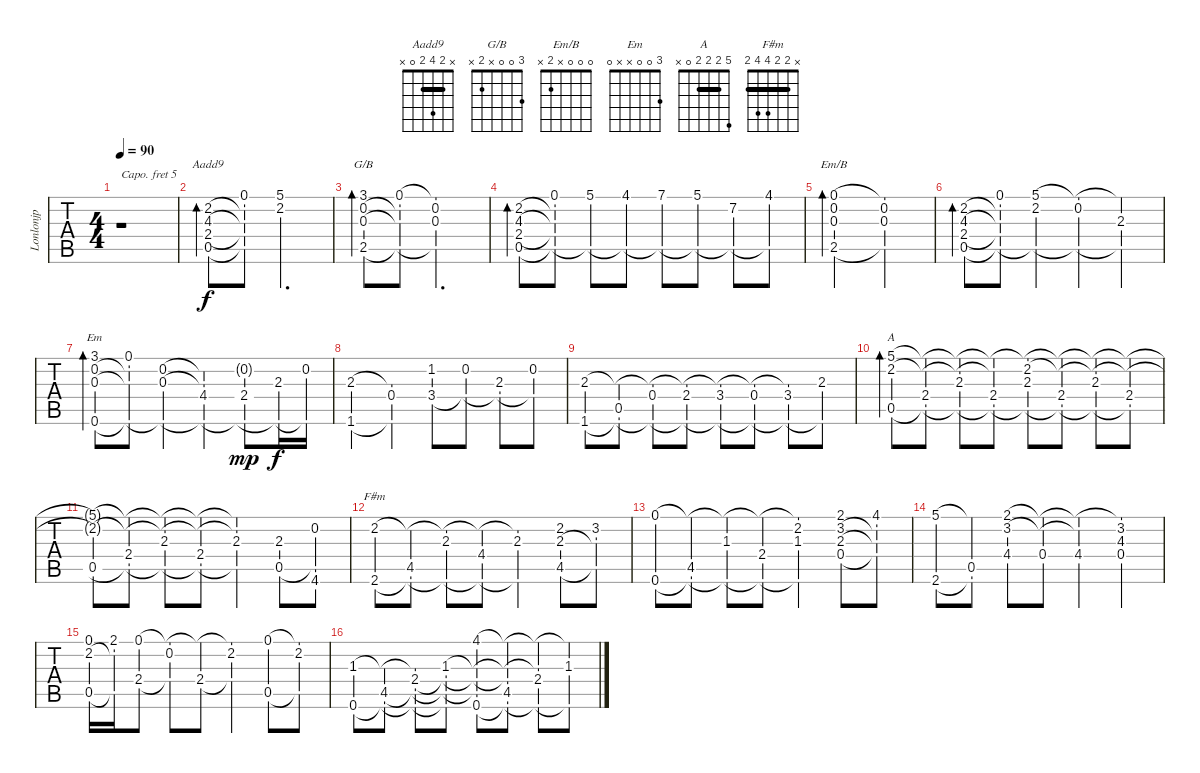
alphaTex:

\track ("Lonlonjp" "Lonlonjp") {instrument acousticguitarnylon}
\staff {tabs}
\capo 5
\tuning (E4 B3 G3 D3 A2 E2) {hide}
\chord ("Aadd9" x 2 4 2 0 x) {barre 2}
\chord ("G/B" 3 0 0 x 2 x)
\chord ("Em/B" 0 0 0 x 2 x)
\chord ("Em" 3 0 0 x x 0)
\chord ("A" 5 2 2 2 0 x) {barre 2}
\chord ("F#m" x 2 2 4 4 2) {barre 2}
\ts (4 4)
\tempo 90
\clef g2
\ks c
r.1{dy f instrument acousticguitarnylon} |
(2.2 4.3 2.4 0.5).8{bd 30 ch "Aadd9"} (0.1 2.2{t} 4.3{t} 2.4{t} 0.5{t}).8 (5.1 2.2).2{d} |
(3.1 0.2 0.3 2.5).8{bd 30 ch "G/B"} (0.1 0.2{t} 0.3{t} 2.5{t}).8 (0.1{t} 0.2 0.3 2.5{t}).2{d} |
(2.2 4.3 2.4 0.5).8{bd 30} (0.1 2.2{t} 4.3{t} 2.4{t} 0.5{t}).8 (5.1 0.5{t}).8 (4.1 0.5{t}).8 (7.1 0.5{t}).8 (5.1 0.5{t}).8 (7.2 0.5{t}).8 (4.1 0.5{t}).8 |
(0.1 0.2 0.3 2.5).2{bd 30 ch "Em/B"} (0.1{t} 0.2 0.3 2.5{t}).2 |
(2.2 4.3 2.4 0.5).8{bd 30} (0.1 2.2{t} 4.3{t} 2.4{t} 0.5{t}).8 (5.1 2.2 0.5{t}).4 (5.1{t} 0.2 0.5{t}).4 (5.1{t} 2.3 0.5{t}).4 |
(3.1 0.2 0.3 0.6).8{bd 30 ch "Em"} (0.1 0.2{t} 0.3{t} 0.6{t}).8 (0.2 0.3 0.6{t}).4 (0.2{t} 0.3{t} 4.4 0.6{t}).4 (0.2{g} 2.4 0.6{t}).8{dy mp} (2.3 0.6{t}).16{dy f} (0.2 0.6{t}).16 |
(2.3 1.6).4 (2.3{t} 0.4 1.6{t}).4 (1.2 3.4).8 (0.2 3.4{t}).8 (2.3 3.4{t}).8 (0.2 3.4{t}).8 |
(2.3 1.6).8 (2.3{t} 0.5 1.6{t}).8 (2.3{t} 0.4 1.6{t}).8 (2.3{t} 2.4 1.6{t}).8 (2.3{t} 3.4 1.6{t}).8 (2.3{t} 0.4 1.6{t}).8 (2.3{t} 3.4 1.6{t}).8 (2.3 1.6{t}).8 |
(5.1 2.2 0.5).8{bd 30 ch "A"} (5.1{t} 2.2{t} 2.4 0.5{t}).8 (5.1{t} 2.2{t} 2.3 0.5{t}).8 (5.1{t} 2.2{t} 2.4 0.5{t}).8 (5.1{t} 2.2 2.3 0.5{t}).8 (5.1{t} 2.2{t} 2.4 0.5{t}).8 (5.1{t} 2.2{t} 2.3 0.5{t}).8 (5.1{t} 2.2{t} 2.4 0.5{t}).8 |
(5.1{t} 2.2{t} 0.5).8 (5.1{t} 2.2{t} 2.4 0.5{t}).8 (5.1{t} 2.2{t} 2.3 0.5{t}).8 (5.1{t} 2.2{t} 2.4 0.5{t}).8 (5.1{t} 2.2{t} 2.3 0.5{t}).4 (2.3 0.5).8 (0.2 0.5{t} 4.6).8 |
(2.2 2.6).8{ch "F#m"} (2.2{t} 4.5 2.6{t}).8 (2.2{t} 2.3 2.6{t}).8 (2.2{t} 4.4 2.6{t}).8 (2.2{t} 2.3 2.6{t}).4 (2.2 2.3 4.5).8 (3.2 2.3{t} 4.5{t}).8 |
(0.1 0.6).8 (0.1{t} 4.5 0.6{t}).8 (0.1{t} 1.3 0.6{t}).8 (0.1{t} 2.4 0.6{t}).8 (0.1{t} 2.2 1.3 0.6{t}).4 (2.1 3.2 2.3 0.4).8 (4.1 3.2{t} 2.3{t} 0.4{t}).8 |
(5.1 2.6).8 (5.1{t} 0.5 2.6{t}).8 (2.1 3.2 4.4).8 (2.1{t} 3.2{t} 0.4).8 (2.1{t} 3.2{t} 4.4).4 (2.1{t} 3.2 4.3 0.4).4 |
(0.1 2.2 0.5).16 (2.1 2.2{t} 0.5{t}).16 (0.1 2.4).8 (0.1{t} 0.2 2.4{t}).8 (0.1{t} 2.4).8 (0.1{t} 2.2 2.4{t}).4 (0.1 0.5).8 (0.1{t} 2.2 0.5{t}).8 |
(1.3 0.6).8 (1.3{t} 4.5 0.6{t}).8 (1.3{t} 2.4 4.5{t} 0.6{t}).8 (1.3 2.4{t} 4.5{t} 0.6{t}).8 (4.1 1.3{t} 2.4{t} 4.5{t} 0.6).8 (4.1{t} 1.3{t} 2.4{t} 4.5 0.6{t}).8 (4.1{t} 1.3{t} 2.4 0.6{t}).8 (4.1{t} 1.3 0.6{t}).8
